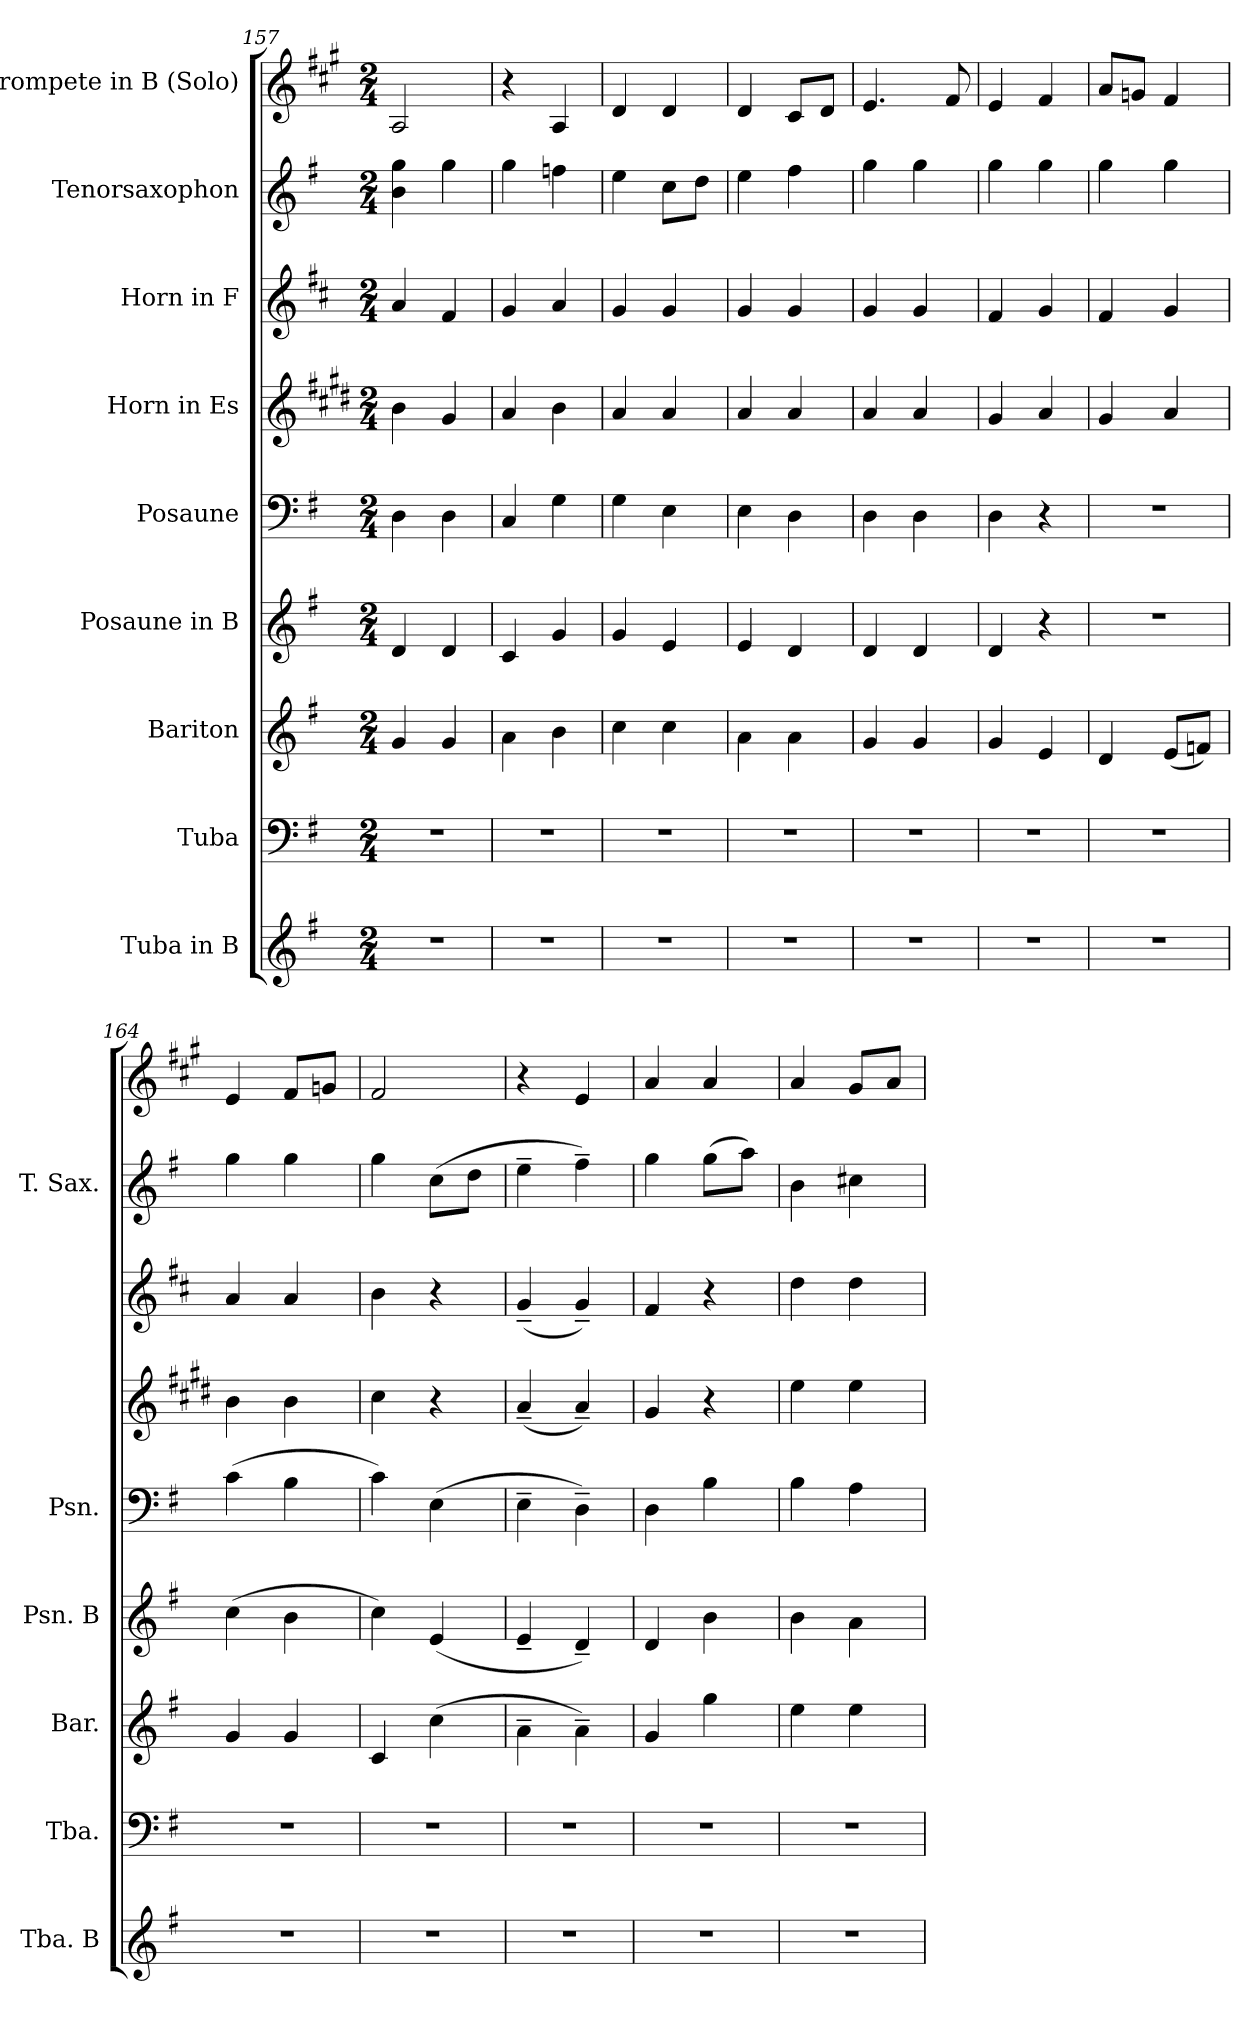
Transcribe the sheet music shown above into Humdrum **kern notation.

**kern	**kern	**kern	**kern	**kern	**kern	**kern	**kern	**kern
*part9	*part8	*part7	*part6	*part5	*part4	*part3	*part2	*part1
*staff9	*staff8	*staff7	*staff6	*staff5	*staff4	*staff3	*staff2	*staff1
*I"Tuba in B	*I"Tuba	*I"Bariton	*I"Posaune in B	*I"Posaune	*I"Horn in Es	*I"Horn in F	*I"Tenorsaxophon	*I"Trompete in B (Solo)
*I'Tba. B	*I'Tba.	*I'Bar.	*I'Psn. B	*I'Psn.	*	*	*I'T. Sax.	*
*clefG2	*clefF4	*clefG2	*clefG2	*clefF4	*clefG2	*clefG2	*clefG2	*clefG2
*ITrd8c14	*	*ITrd8c14	*ITrd8c14	*	*ITrd5c9	*ITrd4c7	*ITrd8c14	*ITrd1c2
*k[f#]	*k[f#]	*k[f#]	*k[f#]	*k[f#]	*k[f#]	*k[f#]	*k[f#]	*k[f#]
*M2/4	*M2/4	*M2/4	*M2/4	*M2/4	*M2/4	*M2/4	*M2/4	*M2/4
=157	=157	=157	=157	=157	=157	=157	=157	=157
2r	2r	4G/	4D/	4D\	4d\	4d/	4B\ 4g\	2G/
.	.	4G/	4D/	4D\	4B/	4B/	4g\	.
=158	=158	=158	=158	=158	=158	=158	=158	=158
2r	2r	4A\	4C/	4C/	4c/	4c/	4g\	4r
.	.	4B\	4G/	4G\	4d\	4d/	4fn\	4G/
=159	=159	=159	=159	=159	=159	=159	=159	=159
2r	2r	4c\	4G/	4G\	4c/	4c/	4e\	4c/
.	.	4c\	4E/	4E\	4c/	4c/	8c\L	4c/
.	.	.	.	.	.	.	8d\J	.
=160	=160	=160	=160	=160	=160	=160	=160	=160
2r	2r	4A\	4E/	4E\	4c/	4c/	4e\	4c/
.	.	4A\	4D/	4D\	4c/	4c/	4f#\	8B/L
.	.	.	.	.	.	.	.	8c/J
=161	=161	=161	=161	=161	=161	=161	=161	=161
2r	2r	4G/	4D/	4D\	4c/	4c/	4g\	4.d/
.	.	4G/	4D/	4D\	4c/	4c/	4g\	.
.	.	.	.	.	.	.	.	8e/
=162	=162	=162	=162	=162	=162	=162	=162	=162
2r	2r	4G/	4D/	4D\	4B/	4B/	4g\	4d/
.	.	4E/	4r	4r	4c/	4c/	4g\	4e/
=163	=163	=163	=163	=163	=163	=163	=163	=163
2r	2r	4D/	2r	2r	4B/	4B/	4g\	8g/L
.	.	.	.	.	.	.	.	8fn/J
.	.	(<8E/L	.	.	4c/	4c/	4g\	4e/
.	.	8Fn/J)	.	.	.	.	.	.
=164	=164	=164	=164	=164	=164	=164	=164	=164
2r	2r	4G/	(>4c\	(>4c\	4d\	4d/	4g\	4d/
.	.	4G/	4B\	4B\	4d\	4d/	4g\	8e/L
.	.	.	.	.	.	.	.	8fn/J
=165	=165	=165	=165	=165	=165	=165	=165	=165
2r	2r	4C/	4c\)	4c\)	4e\	4e\	4g\	2e/
.	.	(>4c\	(<4E/	(>4E\	4r	4r	(>8c\L	.
.	.	.	.	.	.	.	8d\J	.
=166	=166	=166	=166	=166	=166	=166	=166	=166
2r	2r	4A~\	4E~/	4E~\	(<4c~/	(<4c~/	4e~\	4r
.	.	4A~\)	4D~/)	4D~\)	4c~/)	4c~/)	4f#~\)	4d/
=167	=167	=167	=167	=167	=167	=167	=167	=167
2r	2r	4G/	4D/	4D\	4B/	4B/	4g\	4g/
.	.	4g\	4B\	4B\	4r	4r	(>8g\L	4g/
.	.	.	.	.	.	.	8a\J)	.
=168	=168	=168	=168	=168	=168	=168	=168	=168
2r	2r	4e\	4B\	4B\	4g\	4g\	4B\	4g/
.	.	4e\	4A\	4A\	4g\	4g\	4c#X\	8f#/L
.	.	.	.	.	.	.	.	8g/J
=	=	=	=	=	=	=	=	=
*-	*-	*-	*-	*-	*-	*-	*-	*-
